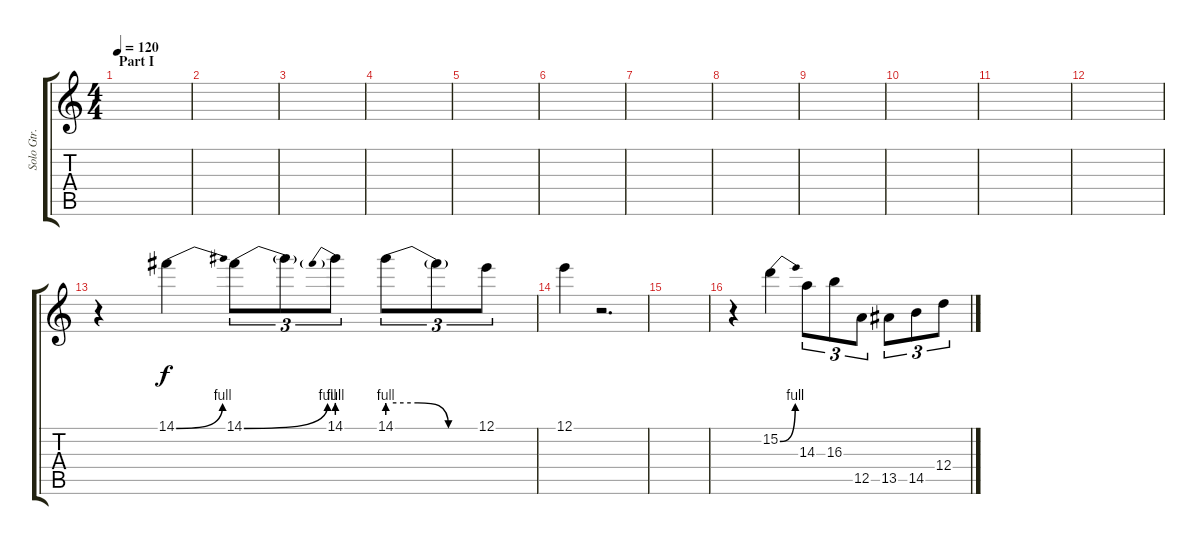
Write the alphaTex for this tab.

\track ("Solo Gtr. 3" "Solo Gtr. ") {instrument distortionguitar}
\staff {score tabs}
\tuning (E4 B3 G3 D3 A2 E2) {hide}
\ts (4 4)
\section ("" "Part I")
\tempo 120
\clef g2
\ks c
|
|
|
|
|
|
|
|
|
|
|
|
r.4 14.1{be (bend 0 0 60 4)}.4 14.1{be (bend 0 0 60 4)}.8{tu (3 2)} 14.1{t}.8{tu (3 2)} 14.1{be (prebend 0 4 60 4)}.8{tu (3 2)} 14.1{be (custom 0 4 20 4 40 0 60 0)}.8{tu (3 2)} 14.1{t}.8{tu (3 2)} 12.1.8{tu (3 2)} |
12.1.4 r.2{d} |
|
r.4 15.2{be (bend 0 0 60 4)}.4 14.3.8{tu (3 2)} 16.3.8{tu (3 2)} 12.5.8{tu (3 2)} 13.5.8{tu (3 2)} 14.5.8{tu (3 2)} 12.4.8{tu (3 2)}
